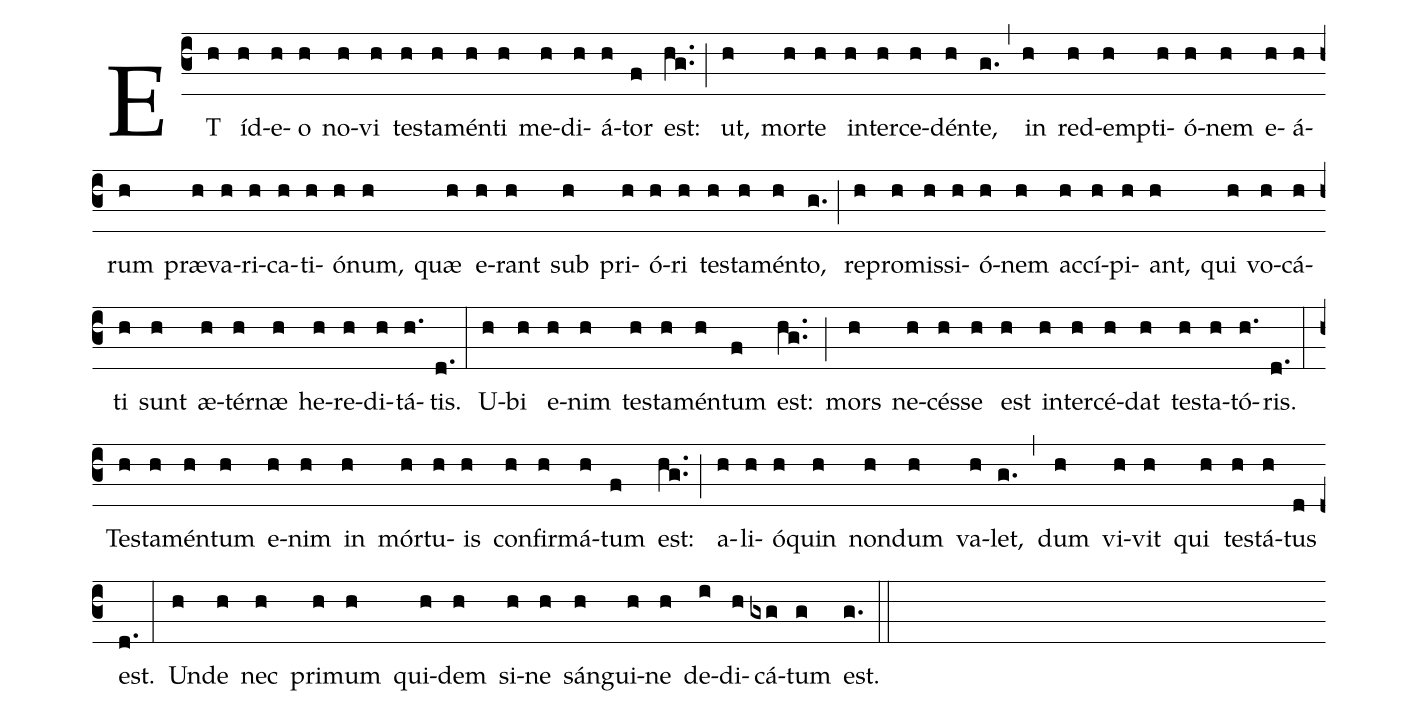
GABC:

%%
(c3) ET(h) íd(h)e(h)o(h) no(h)vi(h) tes(h)ta(h)mén(h)ti(h) me(h)di(h)á(h)tor(f) est:(hg..) (;) ut,(h) mor(h)te(h) in(h)ter(h)ce(h)dén(h)te,(g.) (,) in(h) red(h)emp(h)ti(h)ó(h)nem(h) e(h)á(h)rum(h) præ(h)va(h)ri(h)ca(h)ti(h)ó(h)num,(h) quæ(h) e(h)rant(h) sub(h) pri(h)ó(h)ri(h) tes(h)ta(h)mén(h)to,(g.) (;) re(h)pro(h)mis(h)si(h)ó(h)nem(h) ac(h)cí(h)pi(h)ant,(h) qui(h) vo(h)cá(h)ti(h) sunt(h) æ(h)tér(h)næ(h) he(h)re(h)di(h)tá(h.)tis.(d.) (:) U(h)bi(h) e(h)nim(h) tes(h)ta(h)mén(h)tum(f) est:(hg..) (;) mors(h) ne(h)cés(h)se(h) est(h) in(h)ter(h)cé(h)dat(h) tes(h)ta(h)tó(h.)ris.(d.) (:) Tes(h)ta(h)mén(h)tum(h) e(h)nim(h) in(h) mór(h)tu(h)is(h) con(h)fir(h)má(h)tum(f) est:(hg..) (;) a(h)li(h)ó(h)quin(h) non(h)dum(h) va(h)let,(g.) (,) dum(h) vi(h)vit(h) qui(h) tes(h)tá(h)tus(d) est.(d.) (:) Un(h)de(h) nec(h) pri(h)mum(h) qui(h)dem(h) si(h)ne(h) sán(h)gui(h)ne(h) de(i)di(h)cá(gxg)tum(g) est.(g.) (::)
